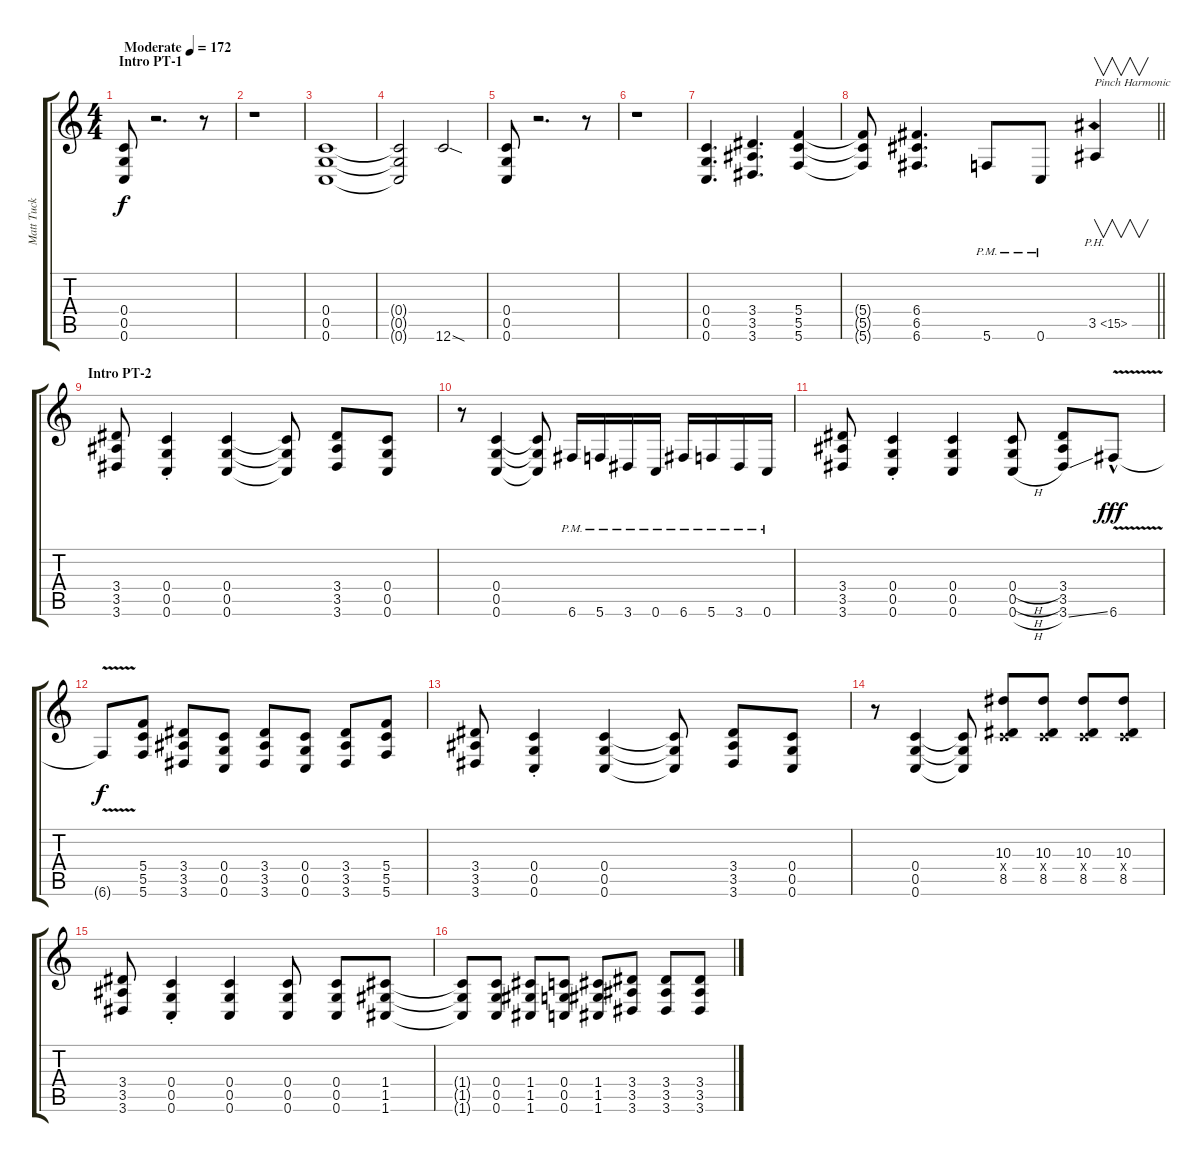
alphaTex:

\track ("Matt Tuck (Rhythm Guitar)" "Matt Tuck ") {instrument distortionguitar}
\staff {score tabs}
\tuning (D4 A3 F3 C3 G2 C2) {hide}
\ts (4 4)
\section ("" "Intro PT-1")
\tempo (172 "Moderate")
\clef g2
\ks c
(0.4 0.5 0.6).8{dy f instrument distortionguitar} r.2{d} r.8 |
r.1 |
(0.4 0.5 0.6).1 |
(0.4{t} 0.5{t} 0.6{t}).2 12.6{sod}.2 |
(0.4 0.5 0.6).8 r.2{d} r.8 |
r.1 |
(0.4 0.5 0.6).4{d} (3.4 3.5 3.6).4{d} (5.4 5.5 5.6).4 |
\barLineRight lightlight
(5.4{t} 5.5{t} 5.6{t}).8 (6.4 6.5 6.6).4{d} 5.6{pm}.8 0.6{pm}.8 3.5{ph 12}.4{v txt "Pinch Harmonic"} |
\section ("" "Intro PT-2")
(3.4 3.5 3.6).8 (0.4{st} 0.5{st} 0.6{st}).4 (0.4 0.5 0.6).4 (0.4{t} 0.5{t} 0.6{t}).8 (3.4 3.5 3.6).8 (0.4 0.5 0.6).8 |
r.8 (0.4 0.5 0.6).4 (0.4{t} 0.5{t} 0.6{t}).8 6.6{pm}.16 5.6{pm}.16 3.6{pm}.16 0.6{pm}.16 6.6{pm}.16 5.6{pm}.16 3.6{pm}.16 0.6{pm}.16 |
(3.4 3.5 3.6).8 (0.4{st} 0.5{st} 0.6{st}).4 (0.4 0.5 0.6).4 (0.4{h} 0.5{h} 0.6{h}).8 (3.4 3.5 3.6{ss}).8 6.6{v hac}.8{dy fff} |
6.6{t}.8{dy f} (5.4 5.5 5.6).8 (3.4 3.5 3.6).8 (0.4 0.5 0.6).8 (3.4 3.5 3.6).8 (0.4 0.5 0.6).8 (3.4 3.5 3.6).8 (5.4 5.5 5.6).8 |
(3.4 3.5 3.6).8 (0.4{st} 0.5{st} 0.6{st}).4 (0.4 0.5 0.6).4 (0.4{t} 0.5{t} 0.6{t}).8 (3.4 3.5 3.6).8 (0.4 0.5 0.6).8 |
r.8 (0.4 0.5 0.6).4 (0.4{t} 0.5{t} 0.6{t}).8 (10.3 0.4{x} 8.5).8 (10.3 0.4{x} 8.5).8 (10.3 0.4{x} 8.5).8 (10.3 0.4{x} 8.5).8 |
(3.4 3.5 3.6).8 (0.4{st} 0.5{st} 0.6{st}).4 (0.4 0.5 0.6).4 (0.4 0.5 0.6).8 (0.4 0.5 0.6).8 (1.4 1.5 1.6).8 |
(1.4{t} 1.5{t} 1.6{t}).8 (0.4 0.5 0.6).8 (1.4 1.5 1.6).8 (0.4 0.5 0.6).8 (1.4 1.5 1.6).8 (3.4 3.5 3.6).8 (3.4 3.5 3.6).8 (3.4 3.5 3.6).8
